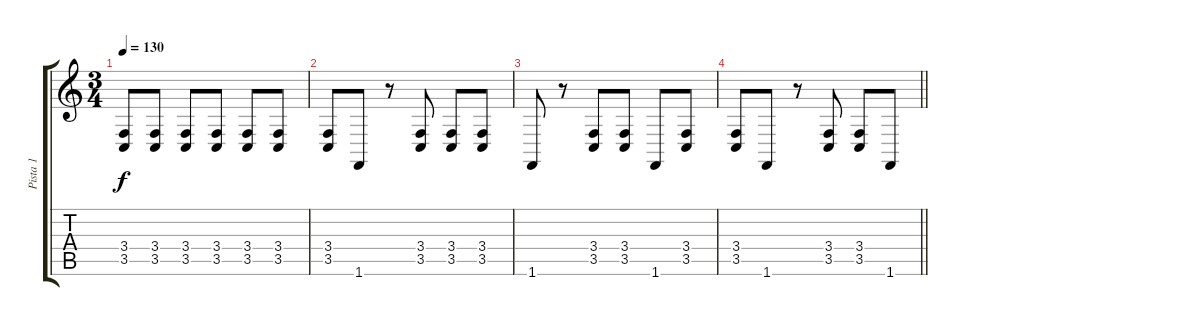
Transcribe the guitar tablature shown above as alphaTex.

\track ("Pista 1" "Pista 1") {instrument lead2sawtooth}
\staff {score tabs}
\tuning (E4 B3 G3 D3 A2 E2) {hide}
\ts (3 4)
\tempo 130
\clef g2
\ks c
(3.4 3.5).8{dy f} (3.4 3.5).8 (3.4 3.5).8 (3.4 3.5).8 (3.4 3.5).8 (3.4 3.5).8 |
(3.4 3.5).8 1.6.8 r.8 (3.4 3.5).8 (3.4 3.5).8 (3.4 3.5).8 |
1.6.8 r.8 (3.4 3.5).8 (3.4 3.5).8 1.6.8 (3.4 3.5).8 |
\barLineRight lightlight
(3.4 3.5).8 1.6.8 r.8 (3.4 3.5).8 (3.4 3.5).8 1.6.8
